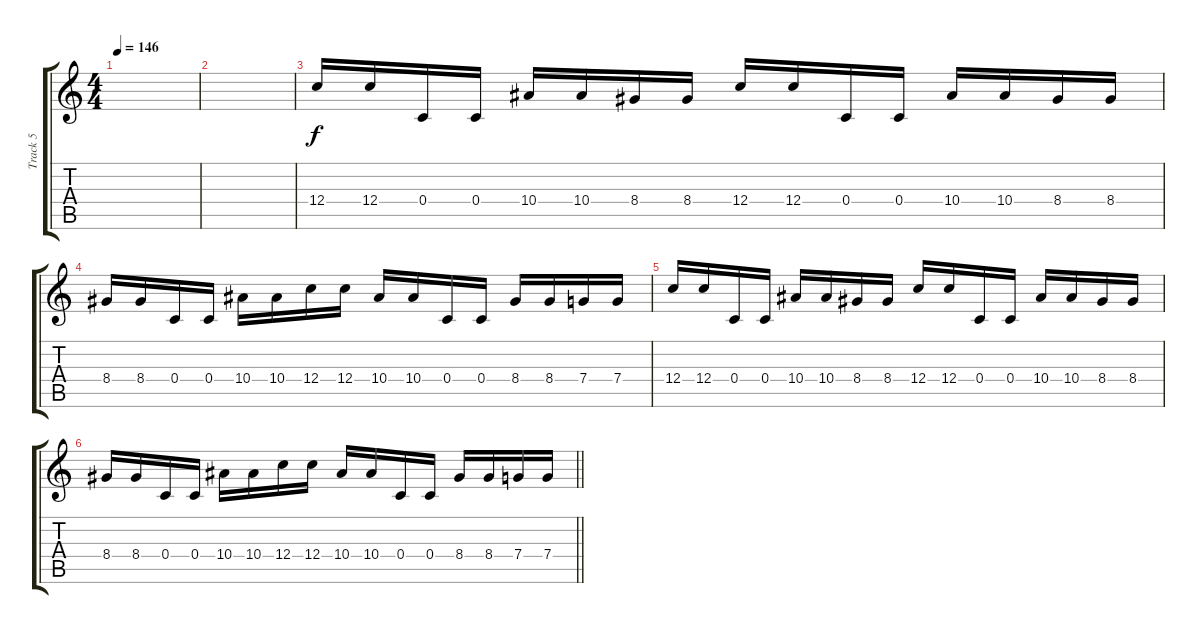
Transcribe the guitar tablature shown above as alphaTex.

\track ("Track 5" "Track 5") {instrument distortionguitar bank 255}
\staff {score tabs}
\tuning (D4 A3 F3 C3 G2 C2) {hide}
\ts (4 4)
\tempo 146
\clef g2
\ks c
|
|
12.4.16 12.4.16 0.4.16 0.4.16 10.4.16 10.4.16 8.4.16 8.4.16 12.4.16 12.4.16 0.4.16 0.4.16 10.4.16 10.4.16 8.4.16 8.4.16 |
8.4.16 8.4.16 0.4.16 0.4.16 10.4.16 10.4.16 12.4.16 12.4.16 10.4.16 10.4.16 0.4.16 0.4.16 8.4.16 8.4.16 7.4.16 7.4.16 |
12.4.16 12.4.16 0.4.16 0.4.16 10.4.16 10.4.16 8.4.16 8.4.16 12.4.16 12.4.16 0.4.16 0.4.16 10.4.16 10.4.16 8.4.16 8.4.16 |
\barLineRight lightlight
8.4.16 8.4.16 0.4.16 0.4.16 10.4.16 10.4.16 12.4.16 12.4.16 10.4.16 10.4.16 0.4.16 0.4.16 8.4.16 8.4.16 7.4.16 7.4.16
